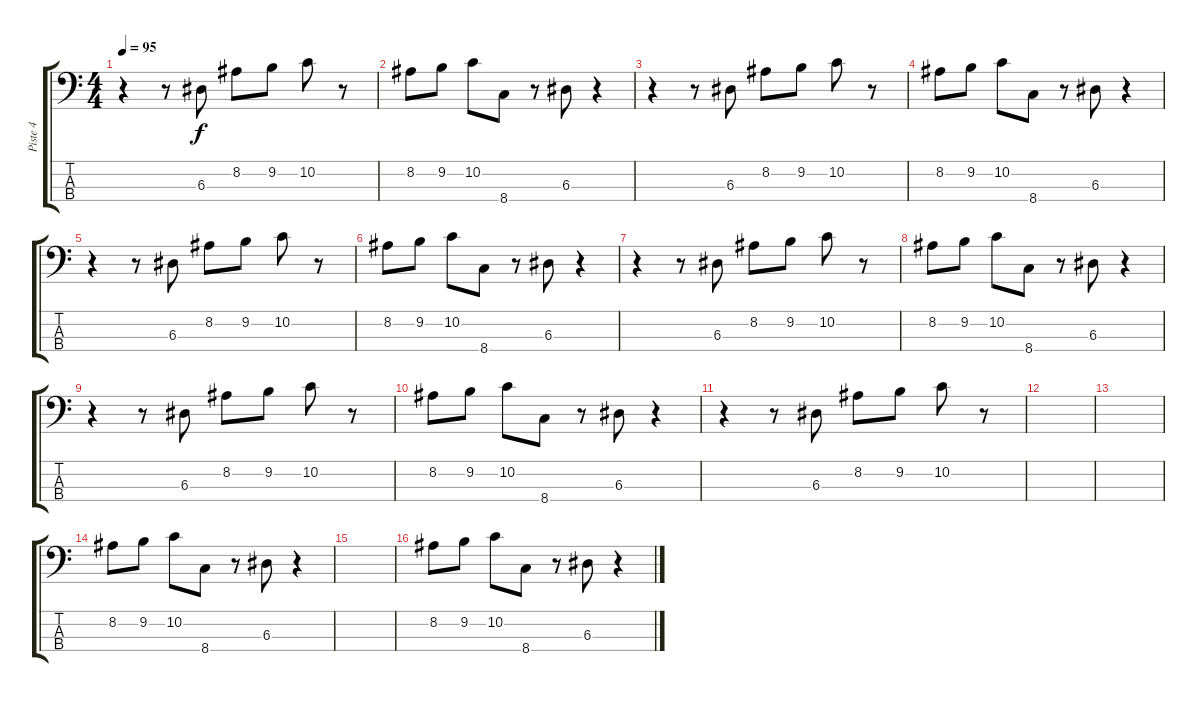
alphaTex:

\track ("Piste 4" "Piste 4") {instrument synthbass2}
\staff {score tabs}
\tuning (G2 D2 A1 E1) {hide}
\ts (4 4)
\tempo 95
\clef f4
\ks c
r.4{dy f} r.8 6.3.8 8.2.8 9.2.8 10.2.8 r.8 |
8.2.8 9.2.8 10.2.8 8.4.8 r.8 6.3.8 r.4 |
r.4 r.8 6.3.8 8.2.8 9.2.8 10.2.8 r.8 |
8.2.8 9.2.8 10.2.8 8.4.8 r.8 6.3.8 r.4 |
r.4 r.8 6.3.8 8.2.8 9.2.8 10.2.8 r.8 |
8.2.8 9.2.8 10.2.8 8.4.8 r.8 6.3.8 r.4 |
r.4 r.8 6.3.8 8.2.8 9.2.8 10.2.8 r.8 |
8.2.8 9.2.8 10.2.8 8.4.8 r.8 6.3.8 r.4 |
r.4 r.8 6.3.8 8.2.8 9.2.8 10.2.8 r.8 |
8.2.8 9.2.8 10.2.8 8.4.8 r.8 6.3.8 r.4 |
r.4 r.8 6.3.8 8.2.8 9.2.8 10.2.8 r.8 |
|
|
8.2.8 9.2.8 10.2.8 8.4.8 r.8 6.3.8 r.4 |
|
8.2.8 9.2.8 10.2.8 8.4.8 r.8 6.3.8 r.4
